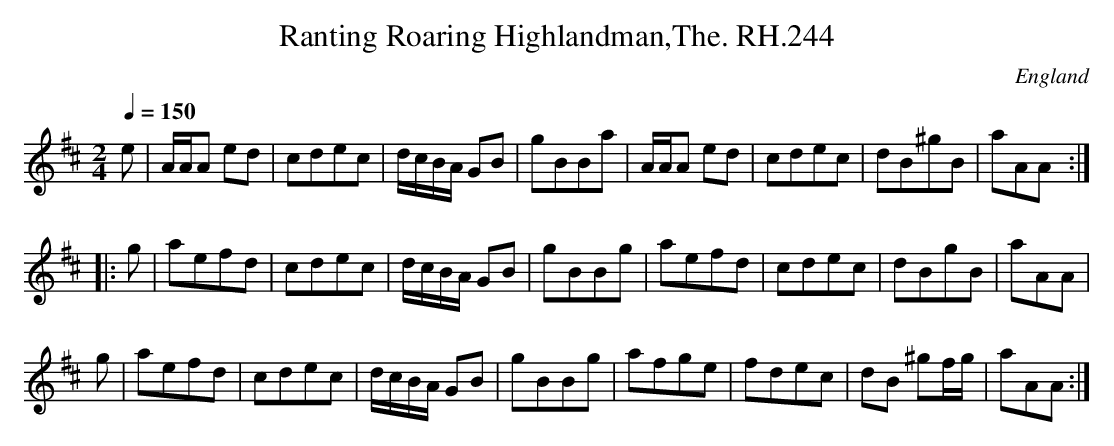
X:1
T:Ranting Roaring Highlandman,The. RH.244
L:1/8
M:2/4
O:England
Q:1/4=150
K:D
e|A/A/A ed|cdec|d/c/B/A/ GB|gBBa|\
A/A/A ed|cdec|dB^gB|aAA:|!
|:g|aefd|cdec|d/c/B/A/ GB|gBBg|\
aefd|cdec|dBgB|aAA|!
g|aefd|cdec|d/c/B/A/ GB|gBBg|\
afge|fdec|dB ^gf/g/|aAA:|
